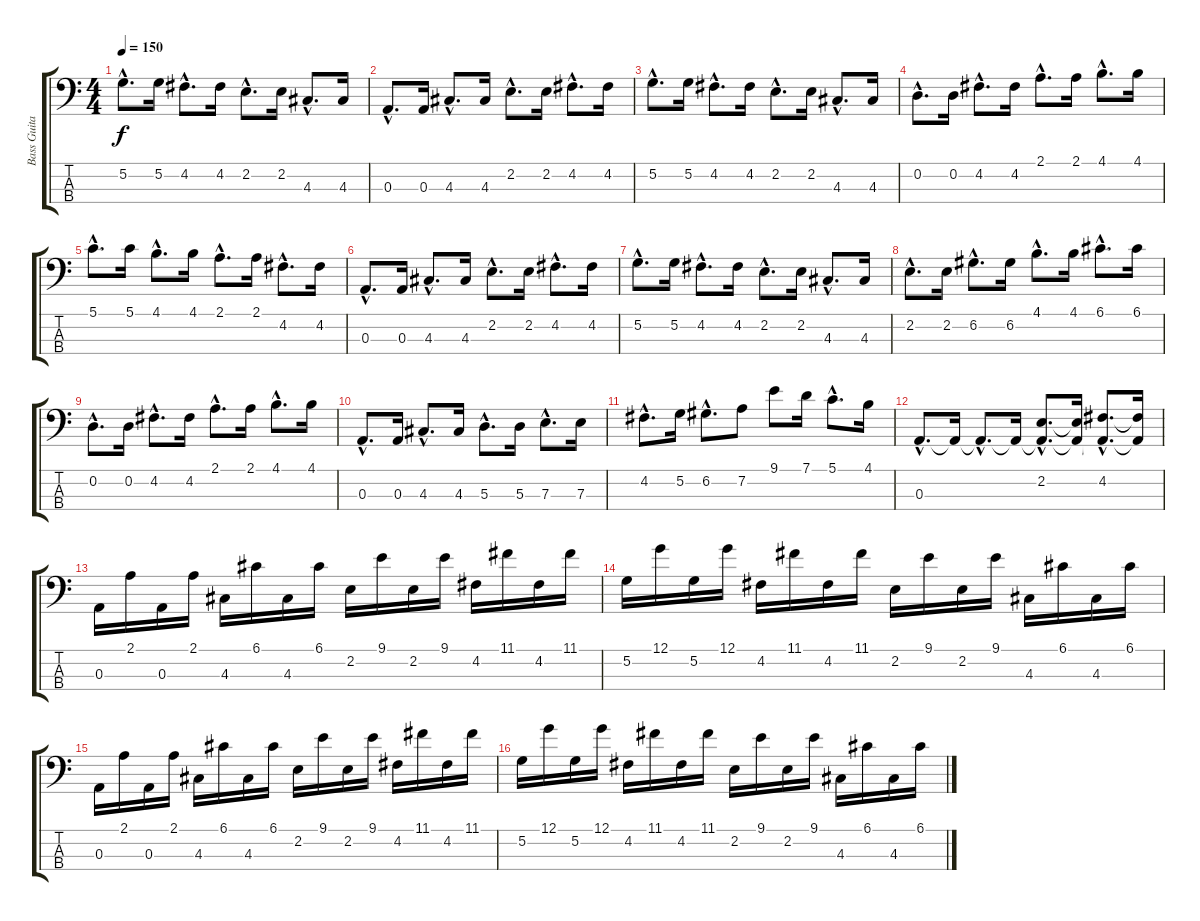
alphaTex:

\track ("Bass Guitar" "Bass Guita") {instrument electricbasspick}
\staff {score tabs}
\tuning (G2 D2 A1 E1) {hide}
\ts (4 4)
\tempo 150
\clef f4
\ks c
5.2{hac}.8{d dy f} 5.2.16 4.2{hac}.8{d} 4.2.16 2.2{hac}.8{d} 2.2.16 4.3{hac}.8{d} 4.3.16 |
0.3{hac}.8{d} 0.3.16 4.3{hac}.8{d} 4.3.16 2.2{hac}.8{d} 2.2.16 4.2{hac}.8{d} 4.2.16 |
5.2{hac}.8{d} 5.2.16 4.2{hac}.8{d} 4.2.16 2.2{hac}.8{d} 2.2.16 4.3{hac}.8{d} 4.3.16 |
0.2{hac}.8{d} 0.2.16 4.2{hac}.8{d} 4.2.16 2.1{hac}.8{d} 2.1.16 4.1{hac}.8{d} 4.1.16 |
5.1{hac}.8{d} 5.1.16 4.1{hac}.8{d} 4.1.16 2.1{hac}.8{d} 2.1.16 4.2{hac}.8{d} 4.2.16 |
0.3{hac}.8{d} 0.3.16 4.3{hac}.8{d} 4.3.16 2.2{hac}.8{d} 2.2.16 4.2{hac}.8{d} 4.2.16 |
5.2{hac}.8{d} 5.2.16 4.2{hac}.8{d} 4.2.16 2.2{hac}.8{d} 2.2.16 4.3{hac}.8{d} 4.3.16 |
2.2{hac}.8{d} 2.2.16 6.2{hac}.8{d} 6.2.16 4.1{hac}.8{d} 4.1.16 6.1{hac}.8{d} 6.1.16 |
0.2{hac}.8{d} 0.2.16 4.2{hac}.8{d} 4.2.16 2.1{hac}.8{d} 2.1.16 4.1{hac}.8{d} 4.1.16 |
0.3{hac}.8{d} 0.3.16 4.3{hac}.8{d} 4.3.16 5.3{hac}.8{d} 5.3.16 7.3{hac}.8{d} 7.3.16 |
4.2{hac}.8{d} 5.2.16 6.2{hac}.8{d} 7.2.8 9.1.8 7.1.16 5.1{hac}.8{d} 4.1.16 |
0.3{hac}.8{d} 0.3{t}.16 0.3{hac t}.8{d} 0.3{t}.16 (2.2{hac} 0.3{hac t}).8{d} (2.2{t} 0.3{t}).16 (4.2{hac} 0.3{hac t}).8{d} (4.2{t} 0.3{t}).16 |
0.3.16{instrument electricbasspick} 2.1.16 0.3.16 2.1.16 4.3.16 6.1.16 4.3.16 6.1.16 2.2.16 9.1.16 2.2.16 9.1.16 4.2.16 11.1.16 4.2.16 11.1.16 |
5.2.16 12.1.16 5.2.16 12.1.16 4.2.16 11.1.16 4.2.16 11.1.16 2.2.16 9.1.16 2.2.16 9.1.16 4.3.16 6.1.16 4.3.16 6.1.16 |
0.3.16 2.1.16 0.3.16 2.1.16 4.3.16 6.1.16 4.3.16 6.1.16 2.2.16 9.1.16 2.2.16 9.1.16 4.2.16 11.1.16 4.2.16 11.1.16 |
5.2.16 12.1.16 5.2.16 12.1.16 4.2.16 11.1.16 4.2.16 11.1.16 2.2.16 9.1.16 2.2.16 9.1.16 4.3.16 6.1.16 4.3.16 6.1.16
